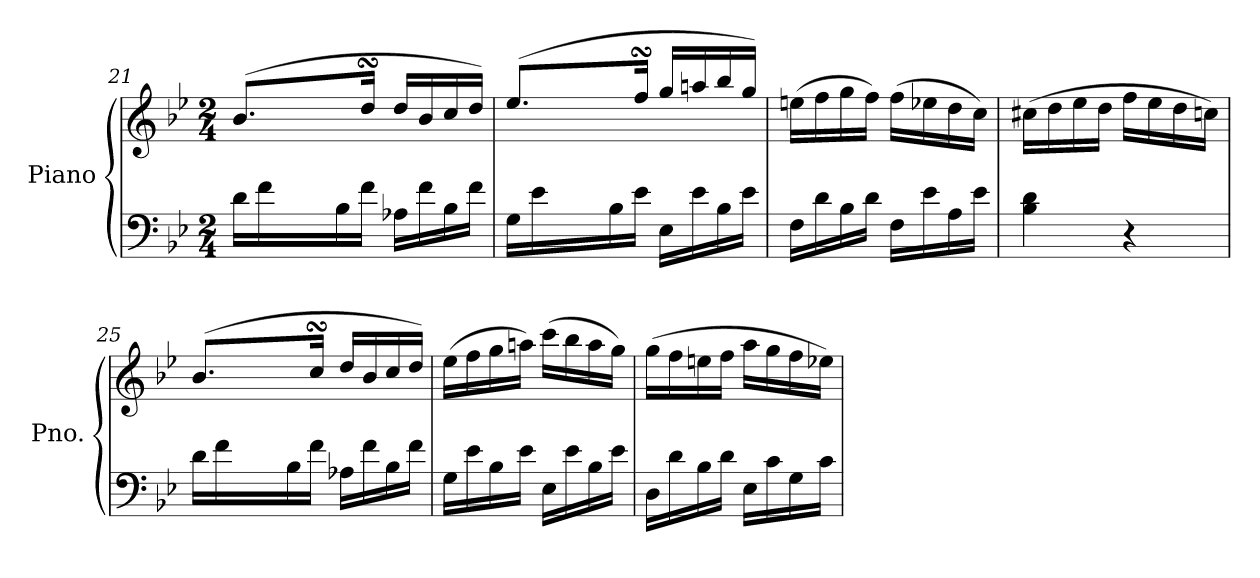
**kern	**kern
*part1	*part1
*staff2	*staff1
*I"Piano	*
*I'Pno.	*
*clefF4	*clefG2
*k[b-e-]	*k[b-e-]
*B-:	*B-:
*M2/4	*M2/4
=21	=21
*	*^
16d\LL	(>8.b-/L	16.b-LLyy
16f\	.	.
*	*	*Xtuplet
.	.	96ccLLyy
.	.	96b-yy
.	.	96aJJyy
16B-\	.	16b-yy
16f\JJ	16ddsSsS/Jk	16ddJJyy
16A-X\LL	16dd/LL	4ryy
16f\	16b-/	.
16B-\	16cc/	.
16f\JJ	16dd/JJ)	.
=22	=22	=22
16G\LL	(>8.ee-/L	16.ee-LLyy
16e-\	.	.
.	.	96ffLLyy
.	.	96ee-yy
.	.	96ddJJyy
16B-\	.	16ee-yy
16e-\JJ	16ffsSSS/Jk	16ffJJyy
16E-\LL	16gg/LL	4ryy
16e-\	16aan/	.
16B-\	16bb-/	.
16e-\JJ	16gg/JJ)	.
*	*v	*v
!!LO:LB:g=z
=23	=23
16F\LL	(>16een\LL
16d\	16ff\
16B-\	16gg\
16d\JJ	16ff\JJ)
16F\LL	(>16ff\LL
16e-\	16ee-X\
16A\	16dd\
16e-\JJ	16cc\JJ)
=24	=24
4B-\ 4d\	(>16cc#X\LL
.	16dd\
.	16ee-\
.	16dd\JJ
4r	16ff\LL
.	16ee-\
.	16dd\
.	16ccn\JJ)
=25	=25
*	*^
16d\LL	(>8.b-/L	16.b-LLyy
16f\	.	.
.	.	96ccLLyy
.	.	96b-yy
.	.	96aJJyy
16B-\	.	16b-yy
16f\JJ	16ccsSSS/Jk	16ccJJyy
16A-X\LL	16dd/LL	4ryy
16f\	16b-/	.
16B-\	16cc/	.
16f\JJ	16dd/JJ)	.
*	*v	*v
=26	=26
16G\LL	(>16ee-\LL
16e-\	16ff\
16B-\	16gg\
16e-\JJ	16aan\JJ)
16E-\LL	(>16ccc\LL
16e-\	16bb-\
16B-\	16aa\
16e-\JJ	16gg\JJ)
!!LO:PB:g=z
=27	=27
16D\LL	(>16gg\LL
16d\	16ff\
16B-\	16een\
16d\JJ	16ff\JJ
16E-\LL	16aa\LL
16c\	16gg\
16G\	16ff\
16c\JJ	16ee-X\JJ)
=	=
*-	*-
